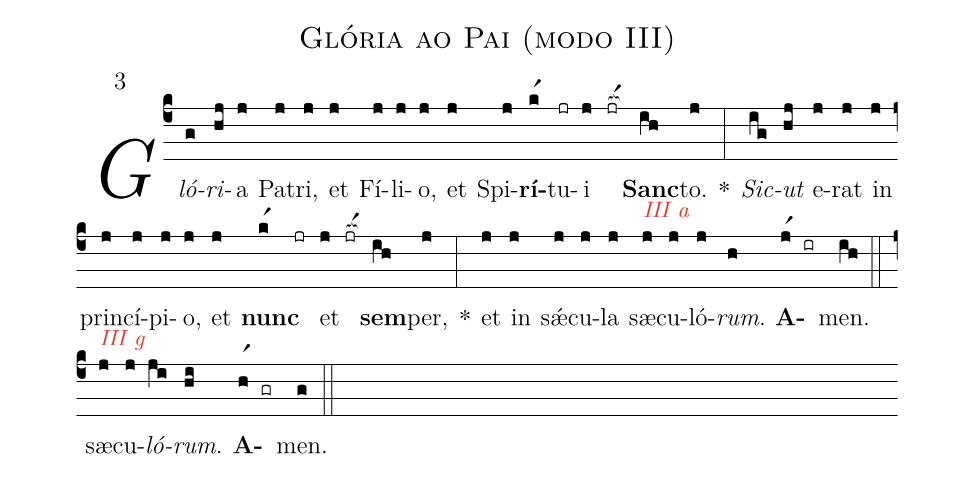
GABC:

name: Glória ao Pai (modo III);
mode: 3;
%%
(c4)

<i>Gló</i>(g)<i>ri</i>(hj)a(j) Pa(j)tri,(j) et(j) Fí(j)li(j)o,(j) et(j) Spi(j)<b>rí</b>(kr1)tu(jr)i(j) <nlba>(jr[ocba:1{])<b>Sanc</b></nlba>(ih[ocba:0}])to.(j) *(:) <i>Sic</i>(ig)<i>ut</i>(hj) e(j)rat(j) in(j) prin(j)cí(j)pi(j)o,(j) et(j) <b>nunc</b>(kr1)(jr) et(j) <nlba>(jr[ocba:1{])<b>sem</b></nlba>(ih[ocba:0}])per,(j) *(:) et(j) in(j) sǽ(j)cu(j)la(j)

sæ<alt>\textcolor{gregoriocolor}{III a}</alt>(j)cu(j)ló(j)<i>rum</i>.(h) <b>A</b>(jr1)(ir)men.(ih)

(::)

sæ<alt>\textcolor{gregoriocolor}{III g}</alt>(j)cu(j)<i>ló</i>(ji)<i>rum</i>.(hi) <b>A</b>(hr1)(gr)men.(g)

(::)
